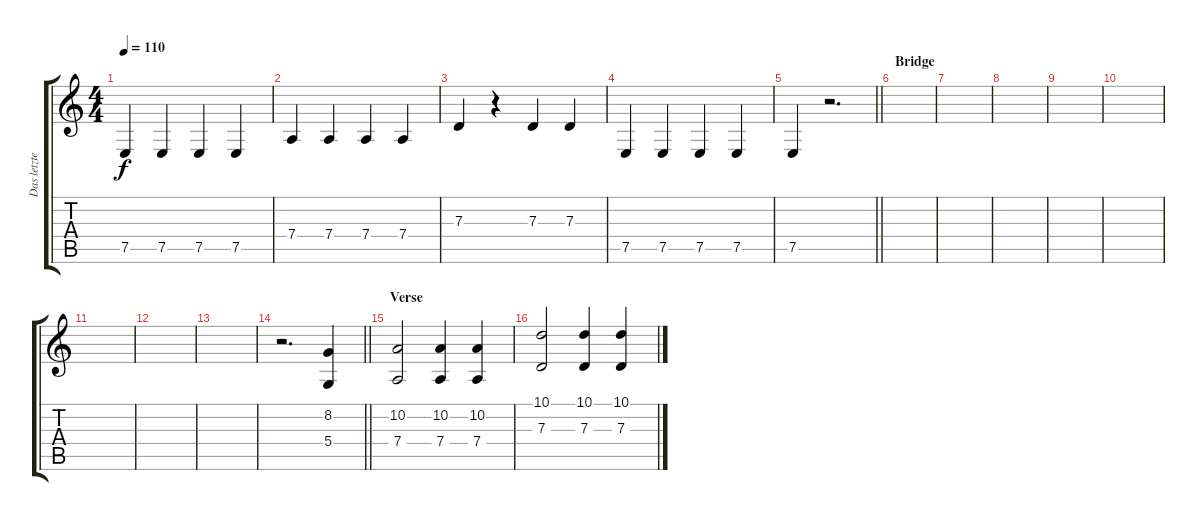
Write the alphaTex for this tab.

\track ("Das letzte Einhorn" "Das letzte") {instrument choiraahs}
\staff {score tabs}
\tuning (E4 B3 G3 D3 A2 E2) {hide}
\ts (4 4)
\tempo 110
\clef g2
\ks c
7.5.4{dy f} 7.5.4 7.5.4 7.5.4 |
7.4.4 7.4.4 7.4.4 7.4.4 |
7.3.4 r.4 7.3.4 7.3.4 |
7.5.4 7.5.4 7.5.4 7.5.4 |
\barLineRight lightlight
7.5.4 r.2{d} |
\section ("" "Bridge")
|
|
|
|
|
|
|
|
\barLineRight lightlight
r.2{d} (8.2 5.4).4 |
\section ("" "Verse")
(10.2 7.4).2 (10.2 7.4).4 (10.2 7.4).4 |
(10.1 7.3).2 (10.1 7.3).4 (10.1 7.3).4
